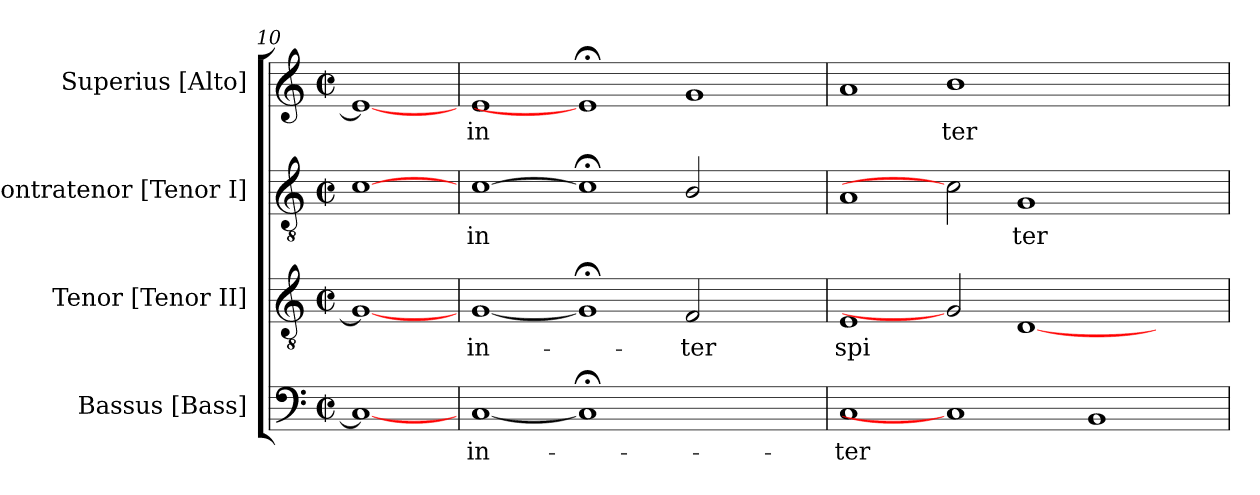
**kern	**text	**kern	**text	**kern	**text	**kern	**text
*part4	*part4	*part3	*part3	*part2	*part2	*part1	*part1
*staff4	*staff4	*staff3	*staff3	*staff2	*staff2	*staff1	*staff1
*I"Bassus  [Bass]	*	*I"Tenor  [Tenor II]	*	*I"Contratenor  [Tenor I]	*	*I"Superius  [Alto]	*
*clefF4	*	*clefGv2	*	*clefGv2	*	*clefG2	*
*k[]	*	*k[]	*	*k[]	*	*k[]	*
*C:	*	*C:	*	*C:	*	*C:	*
*M2/2	*	*M2/2	*	*M2/2	*	*M2/2	*
*met(c|)	*	*met(c|)	*	*met(c|)	*	*met(c|)	*
=10	=10	=10	=10	=10	=10	=10	=10
!	!LO:LY:b:rj	!	!LO:LY:b:rj	!	!LO:LY:b:rj	!	!LO:LY:b:rj
1C_	.	1G_	.	[1c	.	1e_	.
!!LO:LB:g=z
=11	=11	=11	=11	=11	=11	=11	=11
!	!LO:LY:b:rj	!	!LO:LY:b:rj	!	!LO:LY:b:rj	!	!LO:LY:b:rj
[1C	in-	[1G	in-	[1c	in-	1e	in-
1C;<]	.	1G;<]	.	1c;<]	.	1e;<]	.
!	!	!	!LO:LY:b:rj	!	!LO:LY:b:rj	!	!LO:LY:b:rj
1ryy	.	2F/	-ter	2B/	--	1g	--
.	.	2ryy	.	2ryy	.	.	.
=12	=12	=12	=12	=12	=12	=12	=12
!	!LO:LY:b:rj	!	!LO:LY:b:rj	!	!LO:LY:b:rj	!	!LO:LY:b:rj
1C	-ter	1E	spi-	1A	--	1a	--
!	!	!	!	!	!	!	!LO:LY:b:rj
1C]	.	2G]	.	2c]	.	1b	-ter
!	!	!	!LO:LY:b:rj	!	!LO:LY:b:rj	!	!
.	.	[<1D	--	1G	-ter	.	.
!	!LO:LY:b:rj	!	!	!	!	!	!
1BB	.	.	.	.	.	1ryy	.
.	.	2ryy	.	2ryy	.	.	.
=	=	=	=	=	=	=	=
*-	*-	*-	*-	*-	*-	*-	*-
